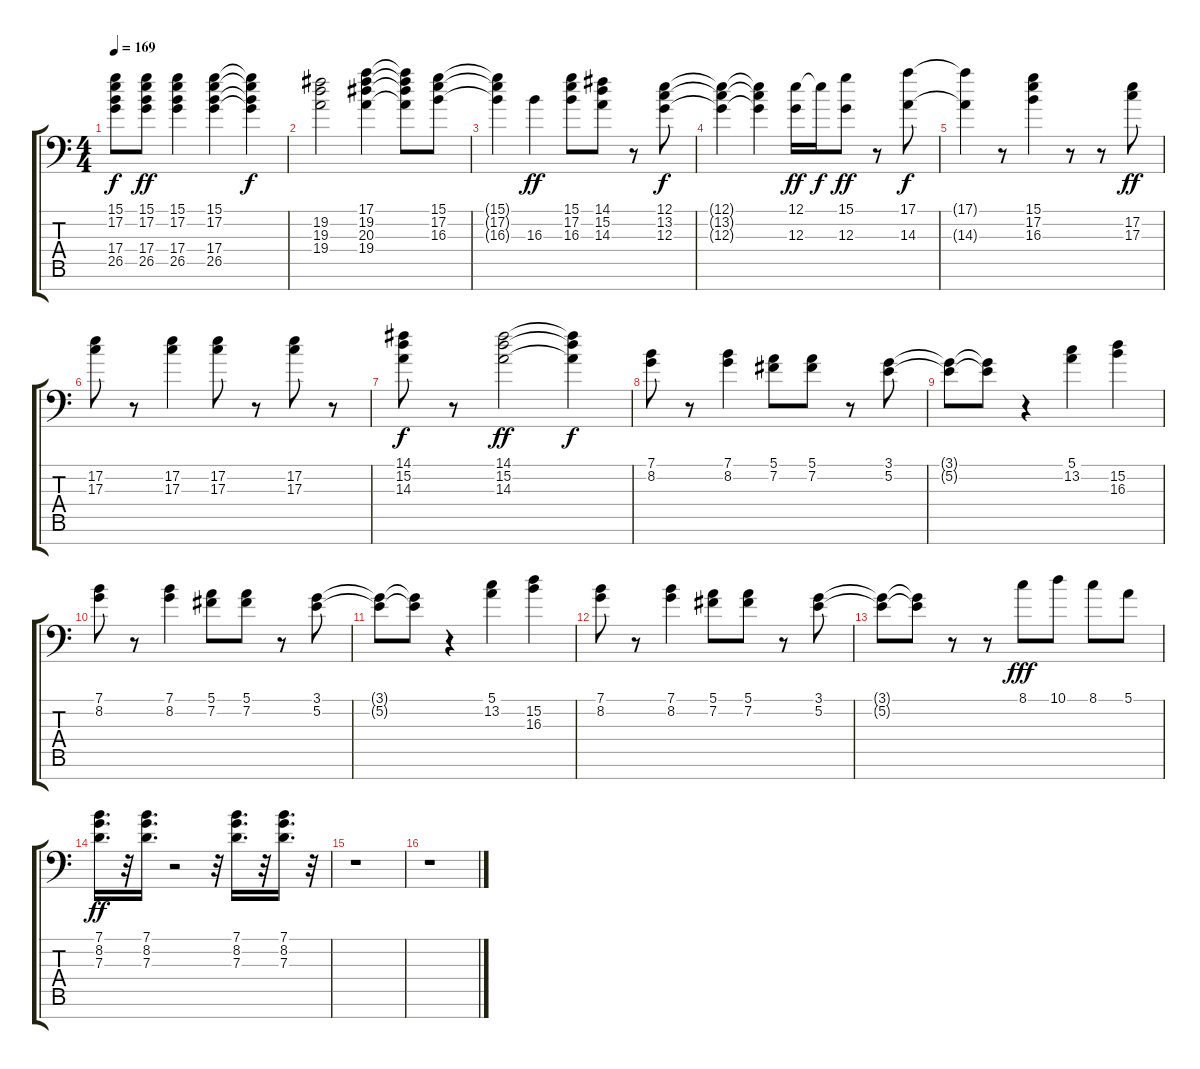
\track "" {instrument acousticgrandpiano}
\staff {score tabs}
\tuning (E4 B3 G3 D3 A2 E2 C0) {hide}
\ts (4 4)
\tempo 169
\clef f4
\ks c
(15.1{t} 17.2{t} 17.4{t} 26.5{t}).8{dy f} (15.1 17.2 17.4 26.5).8{dy ff} (15.1 17.2 17.4 26.5).4 (15.1 17.2 17.4 26.5).4 (15.1{t} 17.2{t} 17.4{t} 26.5{t}).4{dy f} |
(19.2 19.3 19.4).2 (17.1 19.2 20.3 19.4).4 (17.1{t} 19.2{t} 20.3{t} 19.4{t}).8 (15.1 17.2 16.3).8 |
(15.1{t} 17.2{t} 16.3{t}).4 16.3.4{dy ff} (15.1 17.2 16.3).8 (14.1 15.2 14.3).8 r.8 (12.1 13.2 12.3).8{dy f} |
(12.1{t} 13.2{t} 12.3{t}).4 (12.1{t} 13.2{t} 12.3{t}).4 (12.1 12.3).16{dy ff} 12.1{t}.16{dy f} (15.1 12.3).8{dy ff} r.8 (17.1 14.3).8{dy f} |
(17.1{t} 14.3{t}).4 r.8 (15.1 17.2 16.3).4 r.8 r.8 (17.2 17.3).8{dy ff} |
(17.2 17.3).8 r.8 (17.2 17.3).4 (17.2 17.3).8 r.8 (17.2 17.3).8 r.8 |
(14.1 15.2 14.3).8{dy f} r.8 (14.1 15.2 14.3).2{dy ff} (14.1{t} 15.2{t} 14.3{t}).4{dy f} |
(7.1 8.2).8 r.8 (7.1 8.2).4 (5.1 7.2).8 (5.1 7.2).8 r.8 (3.1 5.2).8 |
(3.1{t} 5.2{t}).8 (3.1{t} 5.2{t}).8 r.4 (5.1 13.2).4 (15.2 16.3).4 |
(7.1 8.2).8 r.8 (7.1 8.2).4 (5.1 7.2).8 (5.1 7.2).8 r.8 (3.1 5.2).8 |
(3.1{t} 5.2{t}).8 (3.1{t} 5.2{t}).8 r.4 (5.1 13.2).4 (15.2 16.3).4 |
(7.1 8.2).8 r.8 (7.1 8.2).4 (5.1 7.2).8 (5.1 7.2).8 r.8 (3.1 5.2).8 |
(3.1{t} 5.2{t}).8 (3.1{t} 5.2{t}).8 r.8 r.8 8.1.8{dy fff} 10.1.8 8.1.8 5.1.8 |
(7.1 8.2 7.3).16{d dy ff} r.32 (7.1 8.2 7.3).16{d} r.2 r.32 (7.1 8.2 7.3).16{d} r.32 (7.1 8.2 7.3).16{d} r.32 |
r.1 |
r.1
